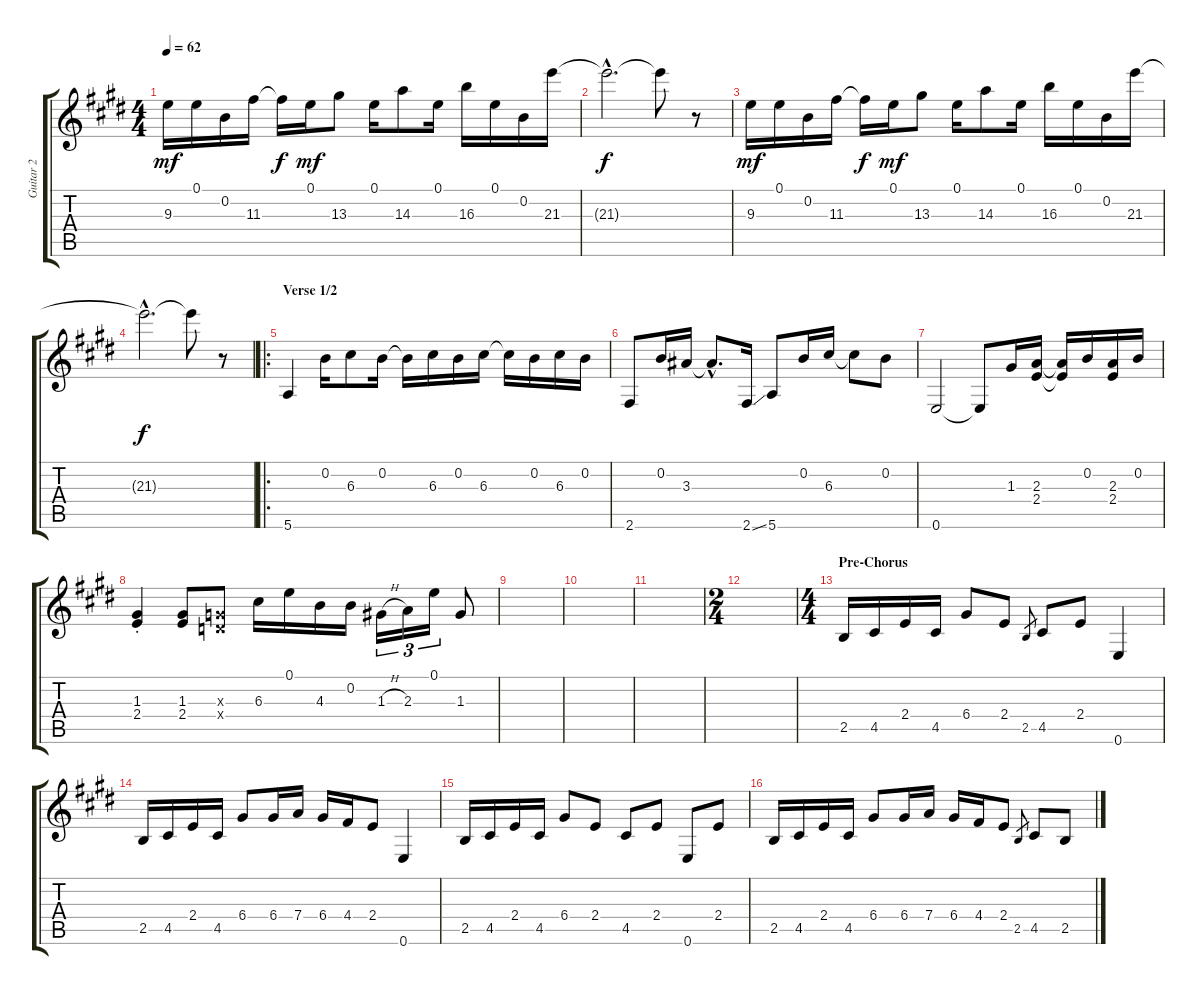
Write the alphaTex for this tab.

\track ("Guitar 2" "Guitar 2") {instrument distortionguitar}
\staff {score tabs}
\tuning (E4 B3 G3 D3 A2 E2) {hide}
\ts (4 4)
\tempo 62
\clef g2
\ks e
9.3.16{dy mf instrument distortionguitar} 0.1.16 0.2.16 11.3.16 11.3{t}.16{dy f} 0.1.16{dy mf} 13.3.8 0.1.16 14.3.8 0.1.16 16.3.16 0.1.16 0.2.16 21.3.16 |
21.3{hac t}.2{d dy f} 21.3{t}.8 r.8 |
9.3.16{dy mf} 0.1.16 0.2.16 11.3.16 11.3{t}.16{dy f} 0.1.16{dy mf} 13.3.8 0.1.16 14.3.8 0.1.16 16.3.16 0.1.16 0.2.16 21.3.16 |
21.3{hac t}.2{d dy f} 21.3{t}.8 r.8 |
\ro
\section ("" "Verse 1/2")
5.6.4 0.2.16 6.3.8 0.2.16 0.2{t}.16 6.3.16 0.2.16 6.3.16 6.3{t}.16 0.2.16 6.3.16 0.2.16 |
2.6.8 0.2.16 3.3.16 3.3{hac t}.8{d} 2.6{ss}.16 5.6.8 0.2.16 6.3.16 6.3{t}.8 0.2.8 |
0.6.2 0.6{t}.8 1.3.16 (2.3 2.4).16 (2.3{t} 2.4{t}).16 0.2.16 (2.3 2.4).16 0.2.16 |
(1.3{st} 2.4{st}).4 (1.3 2.4).8 (0.3{x} 0.4{x}).8 6.3.16 0.1.16 4.3.16 0.2.16 1.3{h}.16{tu (3 2)} 2.3.16{tu (3 2)} 0.1.16{tu (3 2)} 1.3.8 |
|
|
|
\ts (2 4)
|
\ts (4 4)
\section ("" "Pre-Chorus")
2.5.16 4.5.16 2.4.16 4.5.16 6.4.8 2.4.8 2.5.8{gr} 4.5.8 2.4.8 0.6.4 |
2.5.16 4.5.16 2.4.16 4.5.16 6.4.8 6.4.16 7.4.16 6.4.16 4.4.16 2.4.8 0.6.4 |
2.5.16 4.5.16 2.4.16 4.5.16 6.4.8 2.4.8 4.5.8 2.4.8 0.6.8 2.4.8 |
2.5.16 4.5.16 2.4.16 4.5.16 6.4.8 6.4.16 7.4.16 6.4.16 4.4.16 2.4.8 2.5.8{gr} 4.5.8 2.5.8
